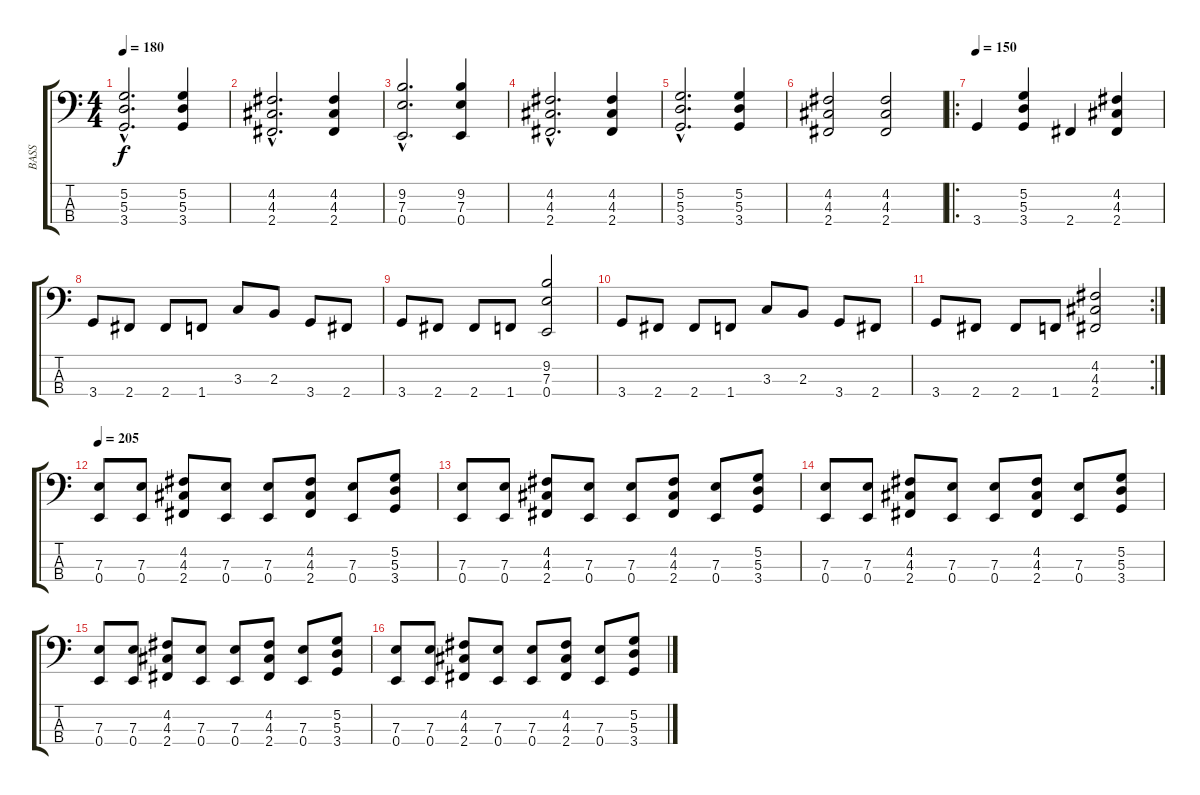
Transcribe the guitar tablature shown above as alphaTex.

\track ("BASS" "BASS") {instrument slapbass1}
\staff {score tabs}
\tuning (G2 D2 A1 E1) {hide}
\ts (4 4)
\tempo 180
\clef f4
\ks c
(5.2{hac} 5.3{hac} 3.4{hac}).2{d dy f} (5.2 5.3 3.4).4 |
(4.2{hac} 4.3{hac} 2.4{hac}).2{d} (4.2 4.3 2.4).4 |
(9.2{hac} 7.3{hac} 0.4{hac}).2{d} (9.2 7.3 0.4).4 |
(4.2{hac} 4.3{hac} 2.4{hac}).2{d} (4.2 4.3 2.4).4 |
(5.2{hac} 5.3{hac} 3.4{hac}).2{d} (5.2 5.3 3.4).4 |
(4.2 4.3 2.4).2 (4.2 4.3 2.4).2 |
\ro
\tempo 150
3.4.4 (5.2 5.3 3.4).4 2.4.4 (4.2 4.3 2.4).4 |
3.4.8 2.4.8 2.4.8 1.4.8 3.3.8 2.3.8 3.4.8 2.4.8 |
3.4.8 2.4.8 2.4.8 1.4.8 (9.2 7.3 0.4).2 |
3.4.8 2.4.8 2.4.8 1.4.8 3.3.8 2.3.8 3.4.8 2.4.8 |
\rc 2
3.4.8 2.4.8 2.4.8 1.4.8 (4.2 4.3 2.4).2 |
\tempo 205
(7.3 0.4).8 (7.3 0.4).8 (4.2 4.3 2.4).8 (7.3 0.4).8 (7.3 0.4).8 (4.2 4.3 2.4).8 (7.3 0.4).8 (5.2 5.3 3.4).8 |
(7.3 0.4).8 (7.3 0.4).8 (4.2 4.3 2.4).8 (7.3 0.4).8 (7.3 0.4).8 (4.2 4.3 2.4).8 (7.3 0.4).8 (5.2 5.3 3.4).8 |
(7.3 0.4).8 (7.3 0.4).8 (4.2 4.3 2.4).8 (7.3 0.4).8 (7.3 0.4).8 (4.2 4.3 2.4).8 (7.3 0.4).8 (5.2 5.3 3.4).8 |
(7.3 0.4).8 (7.3 0.4).8 (4.2 4.3 2.4).8 (7.3 0.4).8 (7.3 0.4).8 (4.2 4.3 2.4).8 (7.3 0.4).8 (5.2 5.3 3.4).8 |
(7.3 0.4).8 (7.3 0.4).8 (4.2 4.3 2.4).8 (7.3 0.4).8 (7.3 0.4).8 (4.2 4.3 2.4).8 (7.3 0.4).8 (5.2 5.3 3.4).8
